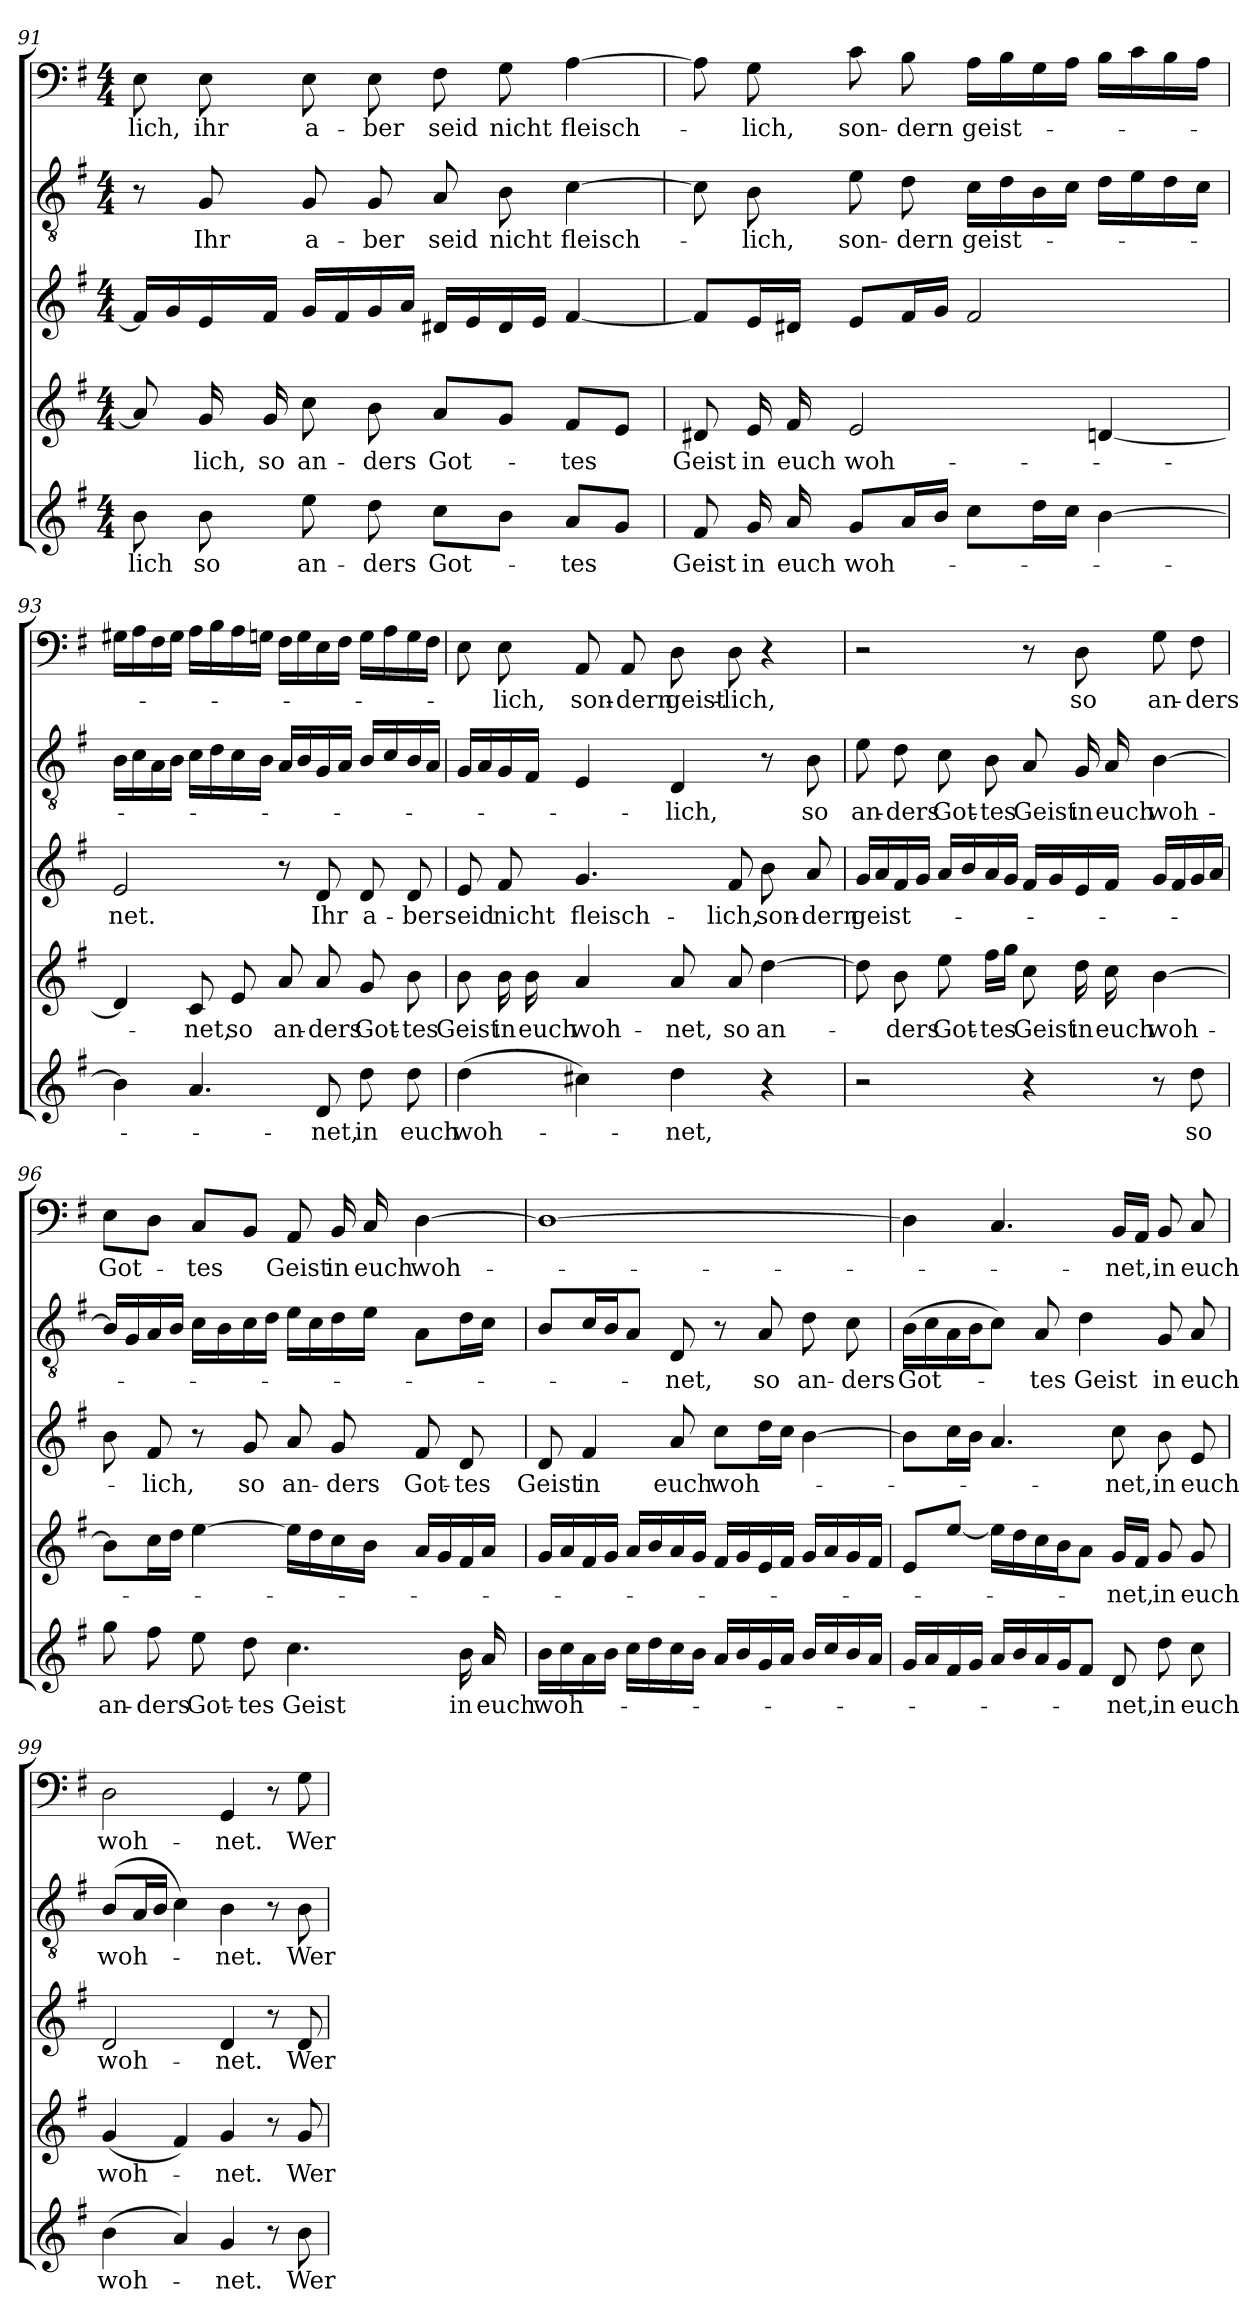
**kern	**text	**kern	**text	**kern	**text	**kern	**text	**kern	**text
*part5	*part5	*part4	*part4	*part3	*part3	*part2	*part2	*part1	*part1
*staff5	*staff5	*staff4	*staff4	*staff3	*staff3	*staff2	*staff2	*staff1	*staff1
*clefG2	*	*clefG2	*	*clefG2	*	*clefGv2	*	*clefF4	*
*k[f#]	*	*k[f#]	*	*k[f#]	*	*k[f#]	*	*k[f#]	*
*e:	*	*e:	*	*e:	*	*e:	*	*e:	*
*M4/4	*	*M4/4	*	*M4/4	*	*M4/4	*	*M4/4	*
=91	=91	=91	=91	=91	=91	=91	=91	=91	=91
8b\	-lich	8a/]	.	16f#/LL]	.	8r	.	8E\	-lich,
.	.	.	.	16g/	.	.	.	.	.
8b\	so	16g/	-lich,	16e/	.	8G/	Ihr	8E\	ihr
.	.	16g/	so	16f#/JJ	.	.	.	.	.
8ee\	an-	8cc\	an-	16g/LL	.	8G/	a-	8E\	a-
.	.	.	.	16f#/	.	.	.	.	.
8dd\	-ders	8b\	-ders	16g/	.	8G/	-ber	8E\	-ber
.	.	.	.	16a/JJ	.	.	.	.	.
8cc\L	Got-	8a/L	Got-	16d#X/LL	.	8A/	seid	8F#\	seid
.	.	.	.	16e/	.	.	.	.	.
8b\J	.	8g/J	.	16d#/	.	8B\	nicht	8G\	nicht
.	.	.	.	16e/JJ	.	.	.	.	.
8a/L	-tes	8f#/L	-tes	[4f#/	.	[4c\	fleisch-	[4A\	fleisch-
8g/J	.	8e/J	.	.	.	.	.	.	.
=92	=92	=92	=92	=92	=92	=92	=92	=92	=92
8f#/	Geist	8d#X/	Geist	8f#/L]	.	8c\]	.	8A\]	.
16g/	in	16e/	in	16e/L	.	8B\	-lich,	8G\	-lich,
16a/	euch	16f#/	euch	16d#X/JJ	.	.	.	.	.
8g/L	woh-	2e/	woh-	8e/L	.	8e\	son-	8c\	son-
16a/L	.	.	.	16f#/L	.	8d\	-dern	8B\	-dern
16b/JJ	.	.	.	16g/JJ	.	.	.	.	.
8cc\L	.	.	.	2f#/	.	16c\LL	geist-	16A\LL	geist-
.	.	.	.	.	.	16d\	.	16B\	.
16dd\L	.	.	.	.	.	16B\	.	16G\	.
16cc\JJ	.	.	.	.	.	16c\JJ	.	16A\JJ	.
[4b\	.	[4dn/	.	.	.	16d\LL	.	16B\LL	.
.	.	.	.	.	.	16e\	.	16c\	.
.	.	.	.	.	.	16d\	.	16B\	.
.	.	.	.	.	.	16c\JJ	.	16A\JJ	.
=93	=93	=93	=93	=93	=93	=93	=93	=93	=93
4b\]	.	4d/]	.	2e/	-net.	16B\LL	.	16G#X\LL	.
.	.	.	.	.	.	16c\	.	16A\	.
.	.	.	.	.	.	16A\	.	16F#\	.
.	.	.	.	.	.	16B\JJ	.	16G#\JJ	.
4.a/	.	8c/	-net,	.	.	16c\LL	.	16A\LL	.
.	.	.	.	.	.	16d\	.	16B\	.
.	.	8e/	so	.	.	16c\	.	16A\	.
.	.	.	.	.	.	16B\JJ	.	16Gn\JJ	.
.	.	8a/	an-	8r	.	16A/LL	.	16F#\LL	.
.	.	.	.	.	.	16B/	.	16G\	.
8d/	-net,	8a/	-ders	8d/	Ihr	16G/	.	16E\	.
.	.	.	.	.	.	16A/JJ	.	16F#\JJ	.
8dd\	in	8g/	Got-	8d/	a-	16B/LL	.	16G\LL	.
.	.	.	.	.	.	16c/	.	16A\	.
8dd\	euch	8b\	-tes	8d/	-ber	16B/	.	16G\	.
.	.	.	.	.	.	16A/JJ	.	16F#\JJ	.
=94	=94	=94	=94	=94	=94	=94	=94	=94	=94
(4dd\	woh-	8b\	Geist	8e/	seid	16G/LL	.	8E\	.
.	.	.	.	.	.	16A/	.	.	.
.	.	16b\	in	8f#/	nicht	16G/	.	8E\	-lich,
.	.	16b\	euch	.	.	16F#/JJ	.	.	.
4cc#X\)	.	4a/	woh-	4.g/	fleisch-	4E/	.	8AA/	son-
.	.	.	.	.	.	.	.	8AA/	-dern
4dd\	-net,	8a/	-net,	.	.	4D/	-lich,	8D\	geist-
.	.	8a/	so	8f#/	-lich,	.	.	8D\	-lich,
4r	.	[4dd\	an-	8b\	son-	8r	.	4r	.
.	.	.	.	8a/	-dern	8B\	so	.	.
=95	=95	=95	=95	=95	=95	=95	=95	=95	=95
2r	.	8dd\]	.	16g/LL	geist-	8e\	an-	2r	.
.	.	.	.	16a/	.	.	.	.	.
.	.	8b\	-ders	16f#/	.	8d\	-ders	.	.
.	.	.	.	16g/JJ	.	.	.	.	.
.	.	8ee\	Got-	16a/LL	.	8c\	Got-	.	.
.	.	.	.	16b/	.	.	.	.	.
.	.	16ff#\LL	-tes	16a/	.	8B\	-tes	.	.
.	.	16gg\JJ	.	16g/JJ	.	.	.	.	.
4r	.	8cc\	Geist	16f#/LL	.	8A/	Geist	8r	.
.	.	.	.	16g/	.	.	.	.	.
.	.	16dd\	in	16e/	.	16G/	in	8D\	so
.	.	16cc\	euch	16f#/JJ	.	16A/	euch	.	.
8r	.	[4b\	woh-	16g/LL	.	[4B\	woh-	8G\	an-
.	.	.	.	16f#/	.	.	.	.	.
8dd\	so	.	.	16g/	.	.	.	8F#\	-ders
.	.	.	.	16a/JJ	.	.	.	.	.
=96	=96	=96	=96	=96	=96	=96	=96	=96	=96
8gg\	an-	8b\L]	.	8b\	.	16B/LL]	.	8E\L	Got-
.	.	.	.	.	.	16G/	.	.	.
8ff#\	-ders	16cc\L	.	8f#/	-lich,	16A/	.	8D\J	.
.	.	16dd\JJ	.	.	.	16B/JJ	.	.	.
8ee\	Got-	[4ee\	.	8r	.	16c\LL	.	8C/L	-tes
.	.	.	.	.	.	16B\	.	.	.
8dd\	-tes	.	.	8g/	so	16c\	.	8BB/J	.
.	.	.	.	.	.	16d\JJ	.	.	.
4.cc\	Geist	16ee\LL]	.	8a/	an-	16e\LL	.	8AA/	Geist
.	.	16dd\	.	.	.	16c\	.	.	.
.	.	16cc\	.	8g/	-ders	16d\	.	16BB/	in
.	.	16b\JJ	.	.	.	16e\JJ	.	16C/	euch
.	.	16a/LL	.	8f#/	Got-	8A\L	.	[4D\	woh-
.	.	16g/	.	.	.	.	.	.	.
16b\	in	16f#/	.	8d/	-tes	16d\L	.	.	.
16a/	euch	16a/JJ	.	.	.	16c\JJ	.	.	.
=97	=97	=97	=97	=97	=97	=97	=97	=97	=97
16b\LL	woh-	16g/LL	.	8d/	Geist	8B/L	.	1D\_	.
16cc\	.	16a/	.	.	.	.	.	.	.
16a\	.	16f#/	.	4f#/	in	16c/L	.	.	.
16b\JJ	.	16g/JJ	.	.	.	16B/J	.	.	.
16cc\LL	.	16a/LL	.	.	.	8A/J	.	.	.
16dd\	.	16b/	.	.	.	.	.	.	.
16cc\	.	16a/	.	8a/	euch	8D/	-net,	.	.
16b\JJ	.	16g/JJ	.	.	.	.	.	.	.
16a/LL	.	16f#/LL	.	8cc\L	woh-	8r	.	.	.
16b/	.	16g/	.	.	.	.	.	.	.
16g/	.	16e/	.	16dd\L	.	8A/	so	.	.
16a/JJ	.	16f#/JJ	.	16cc\JJ	.	.	.	.	.
16b/LL	.	16g/LL	.	[4b\	.	8d\	an-	.	.
16cc/	.	16a/	.	.	.	.	.	.	.
16b/	.	16g/	.	.	.	8c\	-ders	.	.
16a/JJ	.	16f#/JJ	.	.	.	.	.	.	.
=98	=98	=98	=98	=98	=98	=98	=98	=98	=98
16g/LL	.	8e/L	.	8b\L]	.	(16B\LL	Got-	4D\]	.
16a/	.	.	.	.	.	16c\	.	.	.
16f#/	.	[8ee/J	.	16cc\L	.	16A\	.	.	.
16g/JJ	.	.	.	16b\JJ	.	16B\J	.	.	.
16a/LL	.	16ee\LL]	.	4.a/	.	8c\J)	.	4.C/	.
16b/	.	16dd\	.	.	.	.	.	.	.
16a/	.	16cc\	.	.	.	8A/	-tes	.	.
16g/J	.	16b\J	.	.	.	.	.	.	.
8f#/J	.	8a\J	.	.	.	4d\	Geist	.	.
8d/	-net,	16g/LL	-net,	8cc\	-net,	.	.	16BB/LL	-net,
.	.	16f#/JJ	.	.	.	.	.	16AA/JJ	.
8dd\	in	8g/	in	8b\	in	8G/	in	8BB/	in
8cc\	euch	8g/	euch	8e/	euch	8A/	euch	8C/	euch
=99	=99	=99	=99	=99	=99	=99	=99	=99	=99
(4b\	woh-	(4g/	woh-	2d/	woh-	(8B/L	woh-	2D\	woh-
.	.	.	.	.	.	16A/L	.	.	.
.	.	.	.	.	.	16B/JJ	.	.	.
4a/)	.	4f#/)	.	.	.	4c\)	.	.	.
4g/	-net.	4g/	-net.	4d/	-net.	4B\	-net.	4GG/	-net.
8r	.	8r	.	8r	.	8r	.	8r	.
8b\	Wer	8g/	Wer	8d/	Wer	8B\	Wer	8G\	Wer
=	=	=	=	=	=	=	=	=	=
*-	*-	*-	*-	*-	*-	*-	*-	*-	*-
